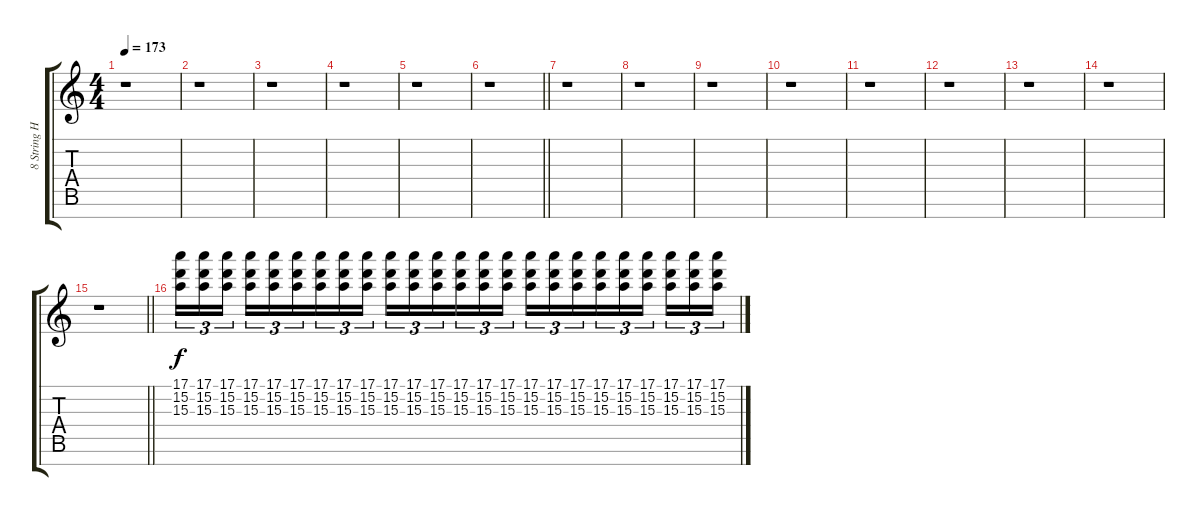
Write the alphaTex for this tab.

\track ("8 String High Dub" "8 String H") {instrument distortionguitar}
\staff {score tabs}
\tuning (E4 B3 Gb3 E3 B2 E2 B1) {hide}
\ts (4 4)
\tempo 173
\clef g2
\ks c
r.1{dy f} |
r.1 |
r.1 |
r.1 |
r.1 |
\barLineRight lightlight
r.1 |
\section ("" "")
r.1 |
r.1 |
r.1 |
r.1 |
r.1 |
r.1 |
r.1 |
r.1 |
\barLineRight lightlight
r.1{balance 0} |
\section ("" "")
(17.1 15.2 15.3).16{tu (3 2)} (17.1 15.2 15.3).16{tu (3 2)} (17.1 15.2 15.3).16{tu (3 2) beam splitsecondary} (17.1 15.2 15.3).16{tu (3 2)} (17.1 15.2 15.3).16{tu (3 2)} (17.1 15.2 15.3).16{tu (3 2) beam merge} (17.1 15.2 15.3).16{tu (3 2) beam merge} (17.1 15.2 15.3).16{tu (3 2) beam merge} (17.1 15.2 15.3).16{tu (3 2) beam splitsecondary} (17.1 15.2 15.3).16{tu (3 2)} (17.1 15.2 15.3).16{tu (3 2) beam merge} (17.1 15.2 15.3).16{tu (3 2) beam merge} (17.1 15.2 15.3).16{tu (3 2) beam merge} (17.1 15.2 15.3).16{tu (3 2)} (17.1 15.2 15.3).16{tu (3 2) beam splitsecondary} (17.1 15.2 15.3).16{tu (3 2) beam merge} (17.1 15.2 15.3).16{tu (3 2)} (17.1 15.2 15.3).16{tu (3 2) beam merge} (17.1 15.2 15.3).16{tu (3 2)} (17.1 15.2 15.3).16{tu (3 2)} (17.1 15.2 15.3).16{tu (3 2) beam splitsecondary} (17.1 15.2 15.3).16{tu (3 2) beam merge} (17.1 15.2 15.3).16{tu (3 2)} (17.1 15.2 15.3).16{tu (3 2)}
